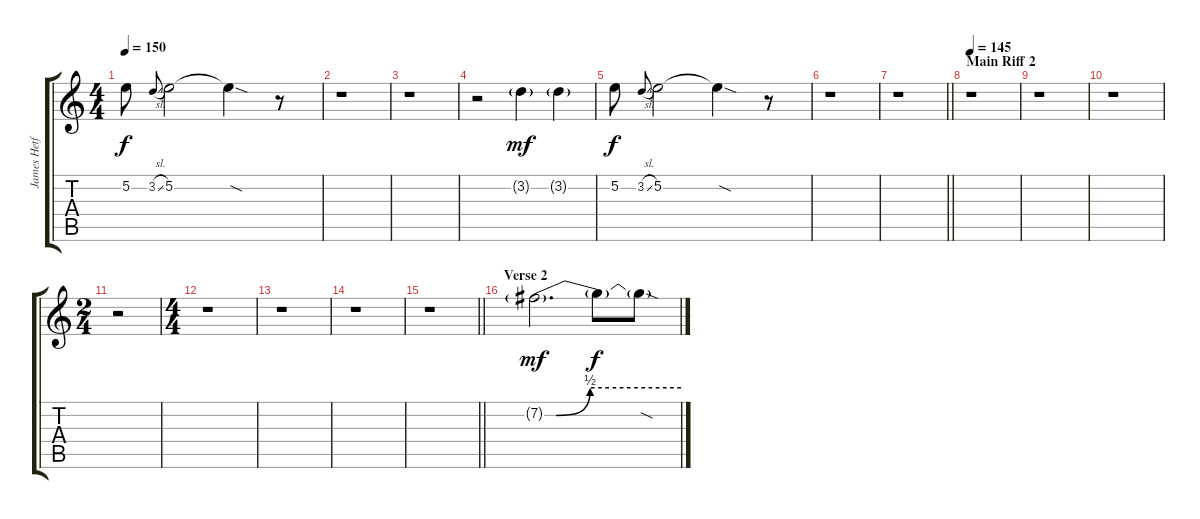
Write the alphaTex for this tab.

\track ("James Hetfield (Supp. Vox)" "James Hetf") {instrument overdrivenguitar}
\staff {score tabs}
\tuning (E4 B3 G3 D3 A2 E2) {hide}
\ts (4 4)
\tempo 150
\clef g2
\ks c
5.2.8{dy f} 3.2{sl}.8{gr onbeat} 5.2.2 5.2{sod t}.4 r.8 |
r.1 |
r.1 |
r.2 3.2{g}.4{dy mf} 3.2{g}.4 |
5.2.8{dy f} 3.2{sl}.8{gr onbeat} 5.2.2 5.2{sod t}.4 r.8 |
r.1 |
\barLineRight lightlight
r.1 |
\section ("" "Main Riff 2")
\tempo 145
r.1 |
r.1 |
r.1 |
\ts (2 4)
r.2 |
\ts (4 4)
r.1 |
r.1 |
r.1 |
\barLineRight lightlight
r.1 |
\section ("" "Verse 2")
7.2{be (custom 0 0 5 0 20 2 60 2) g}.2{d dy mf} 7.2{t}.8{dy f} 7.2{sod t}.8
